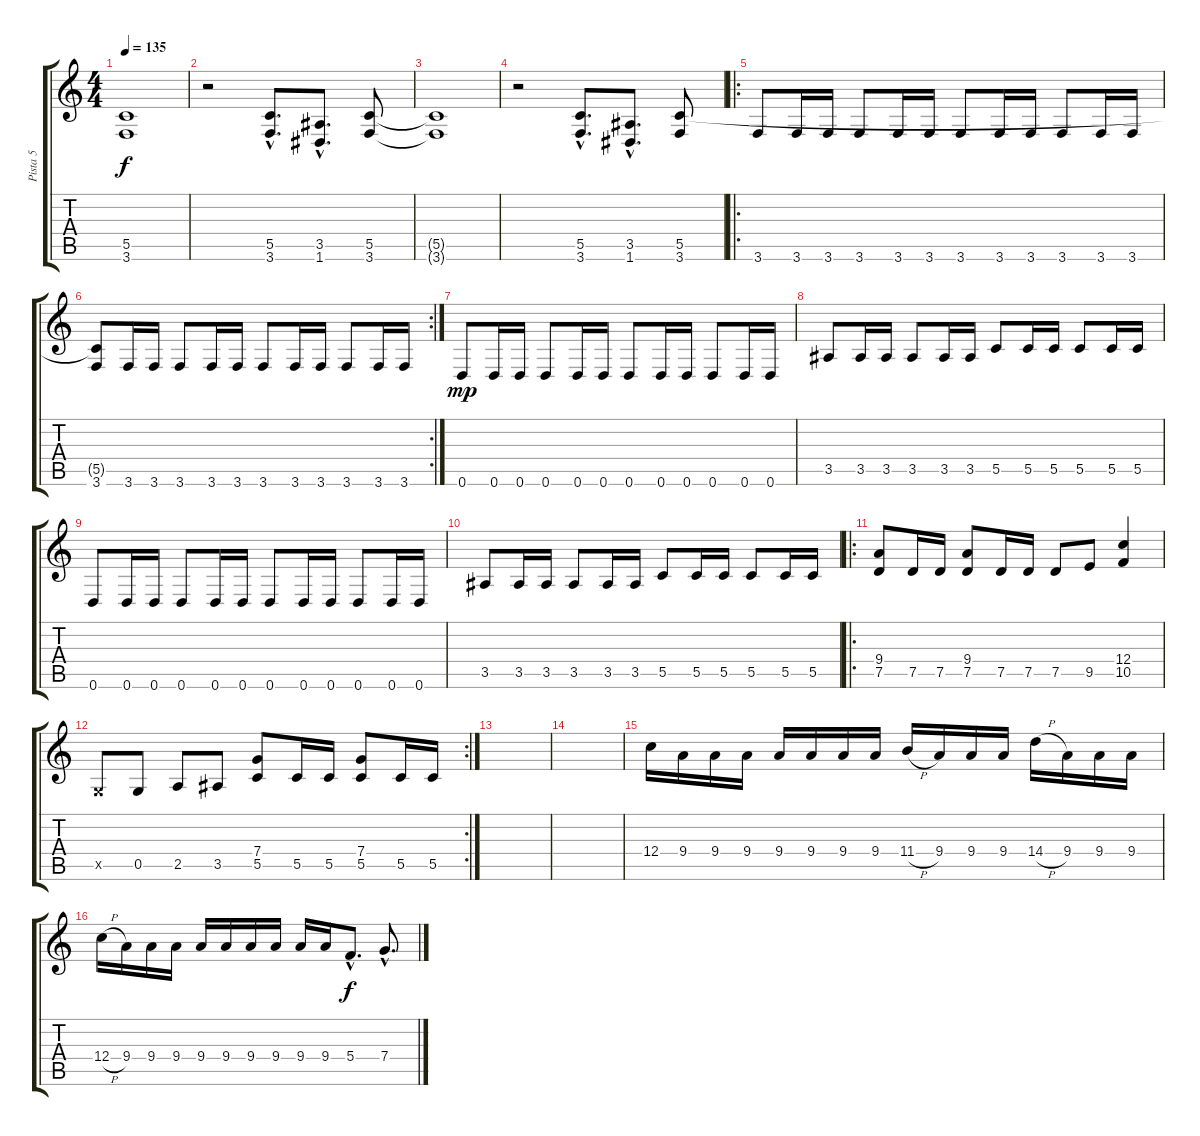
\track ("Pista 5" "Pista 5") {instrument distortionguitar}
\staff {score tabs}
\tuning (D4 A3 F3 C3 G2 D2) {hide}
\ts (4 4)
\tempo 135
\clef g2
\ks c
(5.5 3.6).1{dy f} |
r.2 (5.5{hac} 3.6{hac}).8{d} (3.5{hac} 1.6{hac}).8{d} (5.5 3.6).8 |
(5.5{t} 3.6{t}).1 |
r.2 (5.5{hac} 3.6{hac}).8{d} (3.5{hac} 1.6{hac}).8{d} (5.5 3.6).8 |
\ro
3.6.8 3.6.16 3.6.16 3.6.8 3.6.16 3.6.16 3.6.8 3.6.16 3.6.16 3.6.8 3.6.16 3.6.16 |
\rc 2
(5.5{t} 3.6).8 3.6.16 3.6.16 3.6.8 3.6.16 3.6.16 3.6.8 3.6.16 3.6.16 3.6.8 3.6.16 3.6.16 |
0.6.8{dy mp} 0.6.16 0.6.16 0.6.8 0.6.16 0.6.16 0.6.8 0.6.16 0.6.16 0.6.8 0.6.16 0.6.16 |
3.5.8 3.5.16 3.5.16 3.5.8 3.5.16 3.5.16 5.5.8 5.5.16 5.5.16 5.5.8 5.5.16 5.5.16 |
0.6.8 0.6.16 0.6.16 0.6.8 0.6.16 0.6.16 0.6.8 0.6.16 0.6.16 0.6.8 0.6.16 0.6.16 |
3.5.8 3.5.16 3.5.16 3.5.8 3.5.16 3.5.16 5.5.8 5.5.16 5.5.16 5.5.8 5.5.16 5.5.16 |
\ro
(9.4 7.5).8 7.5.16 7.5.16 (9.4 7.5).8 7.5.16 7.5.16 7.5.8 9.5.8 (12.4 10.5).4 |
\rc 2
0.5{x}.8 0.5.8 2.5.8 3.5.8 (7.4 5.5).8 5.5.16 5.5.16 (7.4 5.5).8 5.5.16 5.5.16 |
|
|
12.4.16 9.4.16 9.4.16 9.4.16 9.4.16 9.4.16 9.4.16 9.4.16 11.4{h}.16 9.4.16 9.4.16 9.4.16 14.4{h}.16 9.4.16 9.4.16 9.4.16 |
12.4{h}.16 9.4.16 9.4.16 9.4.16 9.4.16 9.4.16 9.4.16 9.4.16 9.4.16 9.4.16 5.4{hac}.8{d dy f} 7.4{hac}.8{d}
